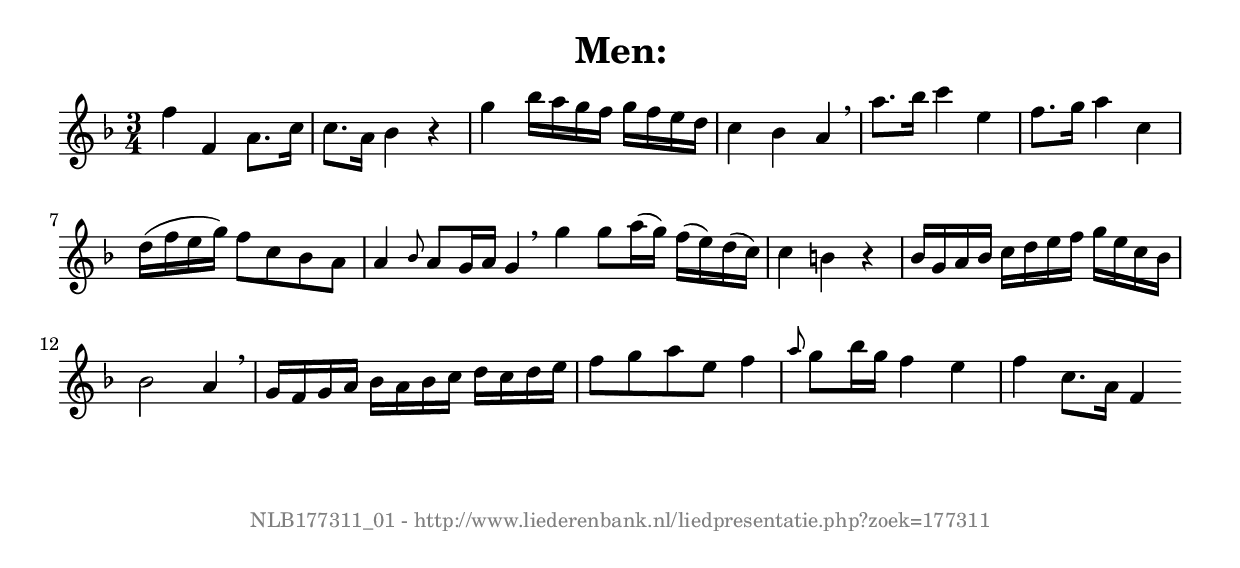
%
% produced by wce2krn 1.64 (7 June 2014)
%
\version"2.16"
#(append! paper-alist '(("long" . (cons (* 210 mm) (* 2000 mm)))))
#(set-default-paper-size "long")
sb = {\breathe}
mBreak = {\breathe }
bBreak = {\breathe }
x = {\once\override NoteHead #'style = #'cross }
gl=\glissando
itime={\override Staff.TimeSignature #'stencil = ##f }
ficta = {\once\set suggestAccidentals = ##t}
fine = {\once\override Score.RehearsalMark #'self-alignment-X = #1 \mark \markup {\italic{Fine}}}
dc = {\once\override Score.RehearsalMark #'self-alignment-X = #1 \mark \markup {\italic{D.C.}}}
dcf = {\once\override Score.RehearsalMark #'self-alignment-X = #1 \mark \markup {\italic{D.C. al Fine}}}
dcc = {\once\override Score.RehearsalMark #'self-alignment-X = #1 \mark \markup {\italic{D.C. al Coda}}}
ds = {\once\override Score.RehearsalMark #'self-alignment-X = #1 \mark \markup {\italic{D.S.}}}
dsf = {\once\override Score.RehearsalMark #'self-alignment-X = #1 \mark \markup {\italic{D.S. al Fine}}}
dsc = {\once\override Score.RehearsalMark #'self-alignment-X = #1 \mark \markup {\italic{D.S. al Coda}}}
pv = {\set Score.repeatCommands = #'((volta "1"))}
sv = {\set Score.repeatCommands = #'((volta "2"))}
tv = {\set Score.repeatCommands = #'((volta "3"))}
qv = {\set Score.repeatCommands = #'((volta "4"))}
xv = {\set Score.repeatCommands = #'((volta #f))}
\header{ tagline = ""
title = "Men:"
}
\score {{
\key f \major
\relative g'
{
\set melismaBusyProperties = #'()
\time 3/4
\tempo 4=120
\override Score.MetronomeMark #'transparent = ##t
\override Score.RehearsalMark #'break-visibility = #(vector #t #t #f)
f'4 f, a8. c16 c8. a16 bes4 r4 g'4 bes16 a g f g f e d c4 bes a \sb a'8. bes16 c4 e, f8. g16 a4 c, d16( f e g) f8 c bes a a4 \grace { bes8 } a g16 a g4 \bar ":|:" \bBreak
g'4 g8 a16( g) f( e) d( c) c4 b r4 bes16 g a bes c d e f g e c bes bes2 a4 \sb g16 f g a bes a bes c d c d e f8 g a e f4 \grace { a8 } g bes16 g f4 e f c8. a16 f4 \bar ":|"
 }}
 \midi { }
 \layout {
            indent = 0.0\cm
}
}
\markup { \vspace #0 } \markup { \with-color #grey \fill-line { \center-column { \smaller "NLB177311_01 - http://www.liederenbank.nl/liedpresentatie.php?zoek=177311" } } }
